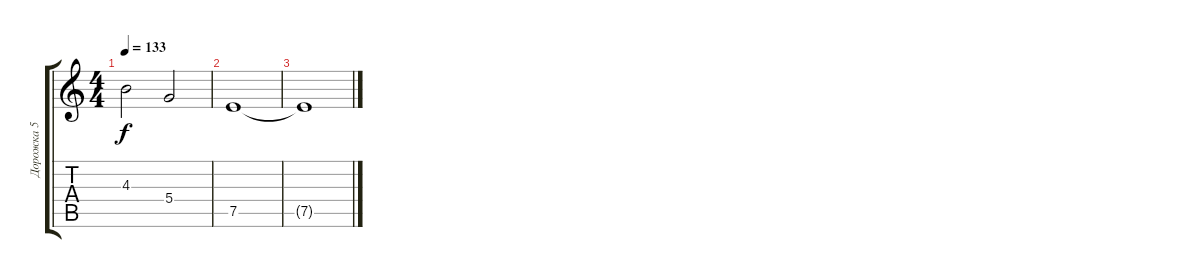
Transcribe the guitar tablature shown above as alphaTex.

\track ("Дорожка 5" "Дорожка 5") {instrument distortionguitar}
\staff {score tabs}
\tuning (E4 B3 G3 D3 A2 E2) {hide}
\ts (4 4)
\tempo 133
\clef g2
\ks c
4.3.2{dy f} 5.4.2 |
7.5.1 |
7.5{t}.1
